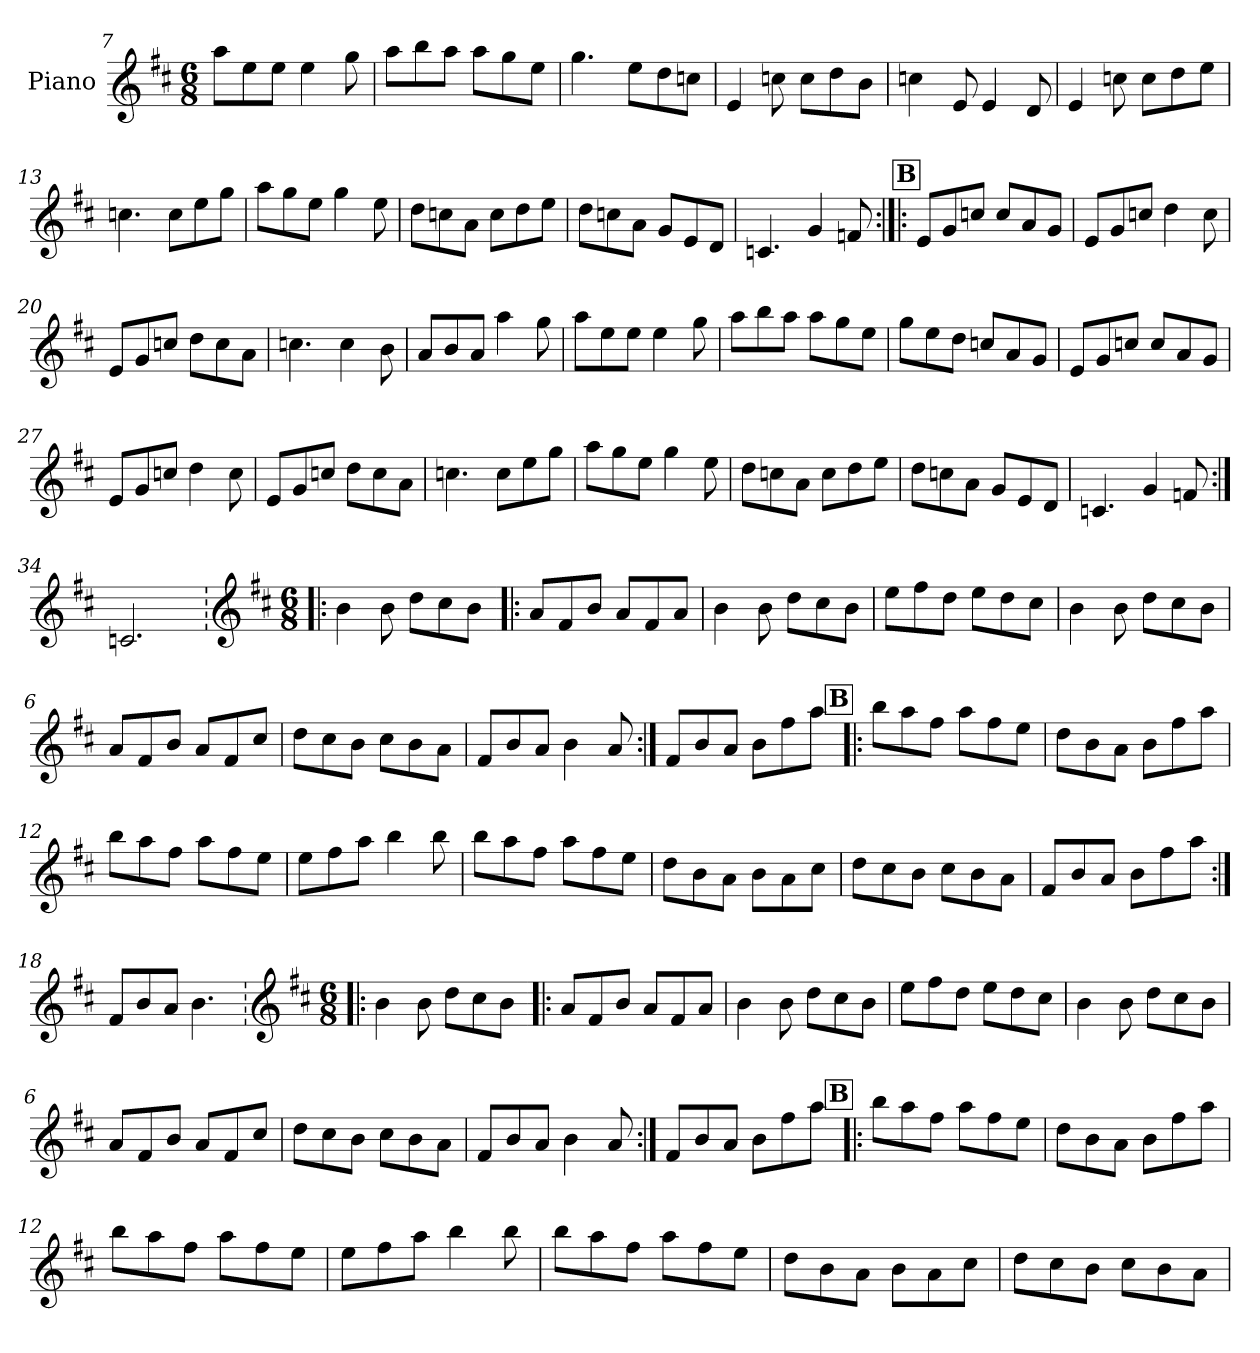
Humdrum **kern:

**kern
*part1
*staff1
*I"Piano
*I'Pno.
*clefG2
*k[f#c#]
*M6/8
=7
8aa\L
8ee\
8ee\J
4ee\
8gg\
=8
8aa\L
8bb\
8aa\J
8aa\L
8gg\
8ee\J
=9
4.gg\
8ee\L
8dd\
8cc\J
!!LO:LB:g=z
=10
4e/
8cc\
8cc\L
8dd\
8b\J
=11
4cc\
8e/
4e/
8d/
=12
4e/
8cc\
8cc\L
8dd\
8ee\J
=13
4.cc\
8cc\L
8ee\
8gg\J
!!LO:LB:g=z
=14
8aa\L
8gg\
8ee\J
4gg\
8ee\
=15
8dd\L
8cc\
8a\J
8cc\L
8dd\
8ee\J
=16
8dd\L
8cc\
8a\J
8g/L
8e/
8d/J
=17
4.c/
4g/
8f/
!!LO:LB:g=z
!!LO:REH:place=s1:a:B:fs=14:t=B
=18:|!|:
8e/L
8g/
8cc/J
8cc/L
8a/
8g/J
=19
8e/L
8g/
8cc/J
4dd\
8cc\
=20
8e/L
8g/
8cc/J
8dd\L
8cc\
8a\J
=21
4.cc\
4cc\
8b\
!!LO:LB:g=z
=22
8a/L
8b/
8a/J
4aa\
8gg\
=23
8aa\L
8ee\
8ee\J
4ee\
8gg\
=24
8aa\L
8bb\
8aa\J
8aa\L
8gg\
8ee\J
=25
8gg\L
8ee\
8dd\J
8cc/L
8a/
8g/J
!!LO:LB:g=z
=26
8e/L
8g/
8cc/J
8cc/L
8a/
8g/J
=27
8e/L
8g/
8cc/J
4dd\
8cc\
=28
8e/L
8g/
8cc/J
8dd\L
8cc\
8a\J
=29
4.cc\
8cc\L
8ee\
8gg\J
!!LO:LB:g=z
=30
8aa\L
8gg\
8ee\J
4gg\
8ee\
=31
8dd\L
8cc\
8a\J
8cc\L
8dd\
8ee\J
=32
8dd\L
8cc\
8a\J
8g/L
8e/
8d/J
=33
4.c/
4g/
8f/
=34:|!
2.c/
=1|!:
!!LO:REH:place=s1:a:B:fs=14:t=A
*clefG2
*k[f#c#]
*M6/8
*MM198
4b\
8b\
8dd\L
8cc#\
8b\J
=2
8a/L
8f#/
8b/J
8a/L
8f#/
8a/J
=3
4b\
8b\
8dd\L
8cc#\
8b\J
=4
8ee\L
8ff#\
8dd\J
8ee\L
8dd\
8cc#\J
!!LO:LB:g=z
=5
4b\
8b\
8dd\L
8cc#\
8b\J
=6
8a/L
8f#/
8b/J
8a/L
8f#/
8cc#/J
=7
8dd\L
8cc#\
8b\J
8cc#\L
8b\
8a\J
=8
8f#/L
8b/
8a/J
4b\
8a/
=9:|!
8f#/L
8b/
8a/J
8b\L
8ff#\
8aa\J
!!LO:LB:g=z
!!LO:REH:place=s1:a:B:fs=14:t=B
=10!|:
8bb\L
8aa\
8ff#\J
8aa\L
8ff#\
8ee\J
=11
8dd\L
8b\
8a\J
8b\L
8ff#\
8aa\J
=12
8bb\L
8aa\
8ff#\J
8aa\L
8ff#\
8ee\J
=13
8ee\L
8ff#\
8aa\J
4bb\
8bb\
!!LO:LB:g=z
=14
8bb\L
8aa\
8ff#\J
8aa\L
8ff#\
8ee\J
=15
8dd\L
8b\
8a\J
8b\L
8a\
8cc#\J
=16
8dd\L
8cc#\
8b\J
8cc#\L
8b\
8a\J
=17
8f#/L
8b/
8a/J
8b\L
8ff#\
8aa\J
=18:|!
8f#/L
8b/
8a/J
4.b\
=1|!:
!!LO:REH:place=s1:a:B:fs=14:t=A
*clefG2
*k[f#c#]
*M6/8
*MM198
4b\
8b\
8dd\L
8cc#\
8b\J
=2
8a/L
8f#/
8b/J
8a/L
8f#/
8a/J
=3
4b\
8b\
8dd\L
8cc#\
8b\J
=4
8ee\L
8ff#\
8dd\J
8ee\L
8dd\
8cc#\J
!!LO:LB:g=z
=5
4b\
8b\
8dd\L
8cc#\
8b\J
=6
8a/L
8f#/
8b/J
8a/L
8f#/
8cc#/J
=7
8dd\L
8cc#\
8b\J
8cc#\L
8b\
8a\J
=8
8f#/L
8b/
8a/J
4b\
8a/
=9:|!
8f#/L
8b/
8a/J
8b\L
8ff#\
8aa\J
!!LO:LB:g=z
!!LO:REH:place=s1:a:B:fs=14:t=B
=10!|:
8bb\L
8aa\
8ff#\J
8aa\L
8ff#\
8ee\J
=11
8dd\L
8b\
8a\J
8b\L
8ff#\
8aa\J
=12
8bb\L
8aa\
8ff#\J
8aa\L
8ff#\
8ee\J
=13
8ee\L
8ff#\
8aa\J
4bb\
8bb\
!!LO:LB:g=z
=14
8bb\L
8aa\
8ff#\J
8aa\L
8ff#\
8ee\J
=15
8dd\L
8b\
8a\J
8b\L
8a\
8cc#\J
=16
8dd\L
8cc#\
8b\J
8cc#\L
8b\
8a\J
=
*-
